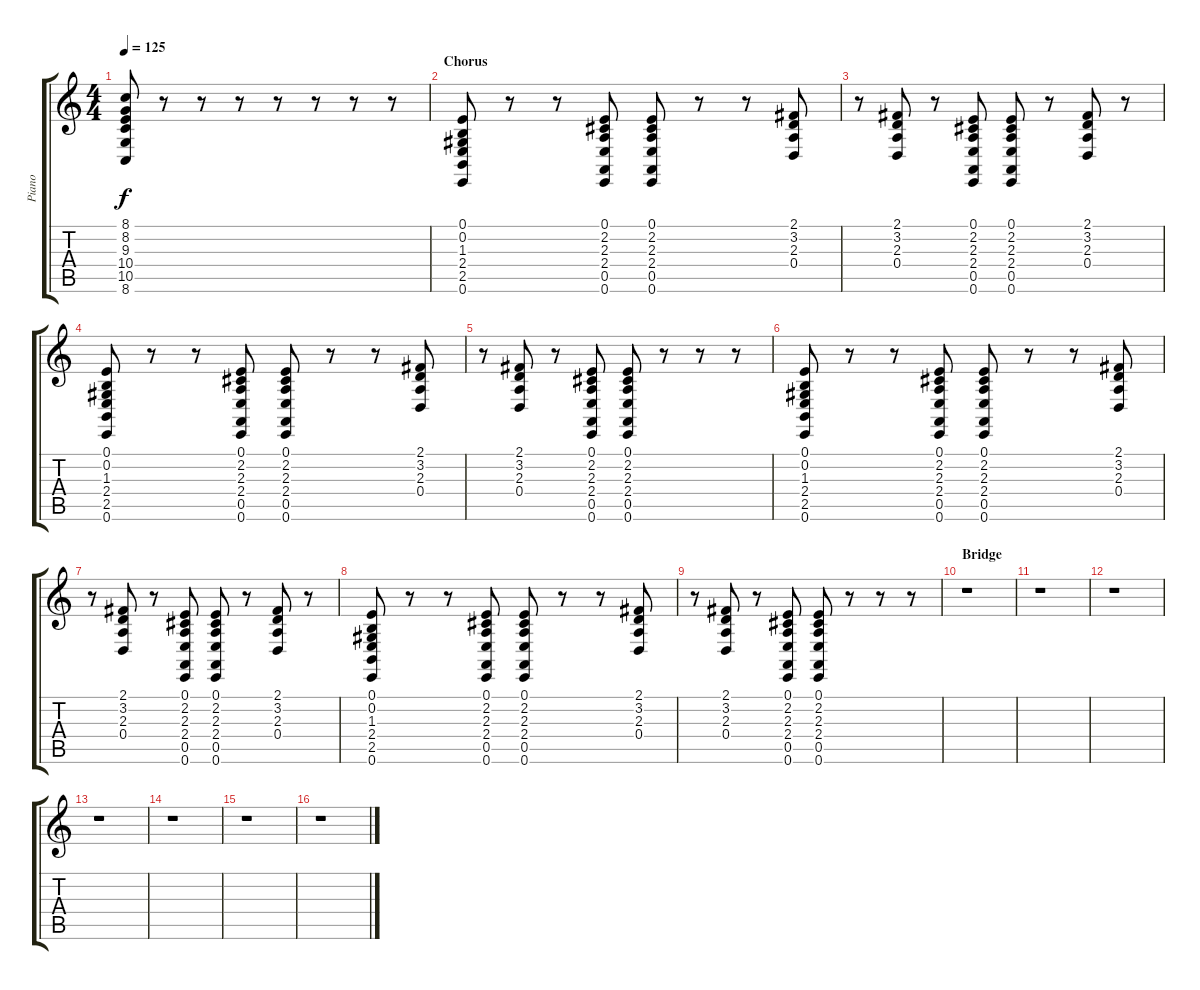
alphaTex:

\track ("Piano" "Piano") {instrument acousticgrandpiano}
\staff {score tabs}
\tuning (E4 B3 G3 D3 A2 E2) {hide}
\ts (4 4)
\tempo 125
\clef g2
\ks c
(8.1 8.2 9.3 10.4 10.5 8.6).8{dy f} r.8 r.8 r.8 r.8 r.8 r.8 r.8 |
\section ("" "Chorus")
(0.1 0.2 1.3 2.4 2.5 0.6).8 r.8 r.8 (0.1 2.2 2.3 2.4 0.5 0.6).8 (0.1 2.2 2.3 2.4 0.5 0.6).8 r.8 r.8 (2.1 3.2 2.3 0.4).8 |
r.8 (2.1 3.2 2.3 0.4).8 r.8 (0.1 2.2 2.3 2.4 0.5 0.6).8 (0.1 2.2 2.3 2.4 0.5 0.6).8 r.8 (2.1 3.2 2.3 0.4).8 r.8 |
(0.1 0.2 1.3 2.4 2.5 0.6).8 r.8 r.8 (0.1 2.2 2.3 2.4 0.5 0.6).8 (0.1 2.2 2.3 2.4 0.5 0.6).8 r.8 r.8 (2.1 3.2 2.3 0.4).8 |
r.8 (2.1 3.2 2.3 0.4).8 r.8 (0.1 2.2 2.3 2.4 0.5 0.6).8 (0.1 2.2 2.3 2.4 0.5 0.6).8 r.8 r.8 r.8 |
(0.1 0.2 1.3 2.4 2.5 0.6).8 r.8 r.8 (0.1 2.2 2.3 2.4 0.5 0.6).8 (0.1 2.2 2.3 2.4 0.5 0.6).8 r.8 r.8 (2.1 3.2 2.3 0.4).8 |
r.8 (2.1 3.2 2.3 0.4).8 r.8 (0.1 2.2 2.3 2.4 0.5 0.6).8 (0.1 2.2 2.3 2.4 0.5 0.6).8 r.8 (2.1 3.2 2.3 0.4).8 r.8 |
(0.1 0.2 1.3 2.4 2.5 0.6).8 r.8 r.8 (0.1 2.2 2.3 2.4 0.5 0.6).8 (0.1 2.2 2.3 2.4 0.5 0.6).8 r.8 r.8 (2.1 3.2 2.3 0.4).8 |
r.8 (2.1 3.2 2.3 0.4).8 r.8 (0.1 2.2 2.3 2.4 0.5 0.6).8 (0.1 2.2 2.3 2.4 0.5 0.6).8 r.8 r.8 r.8 |
\section ("" "Bridge")
r.1 |
r.1 |
r.1 |
r.1 |
r.1 |
r.1 |
r.1
